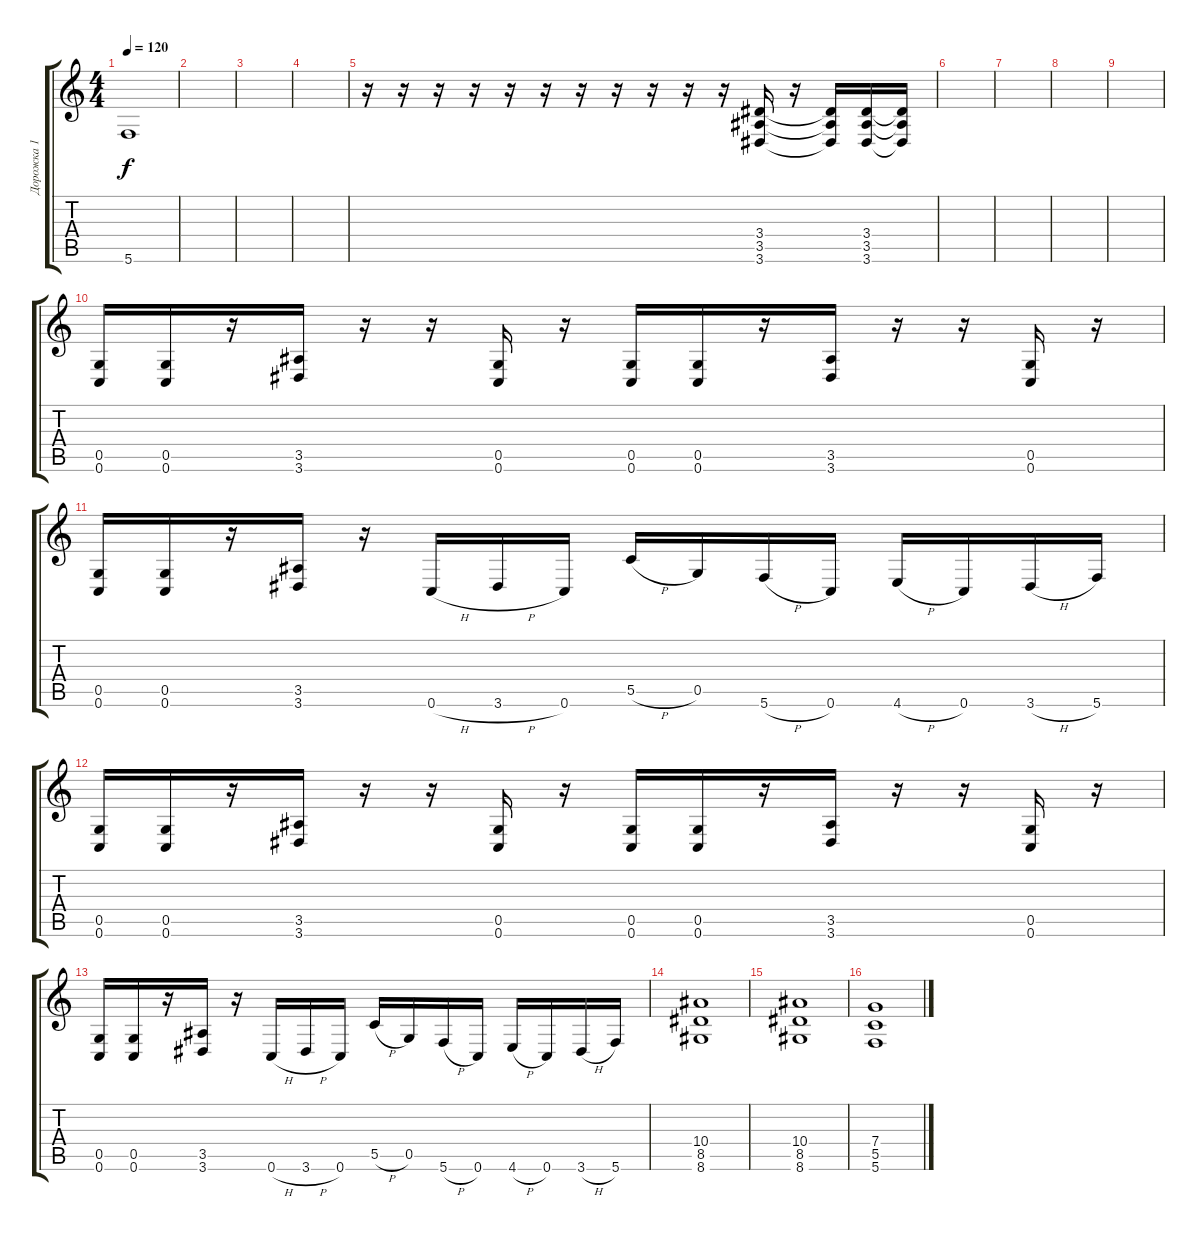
\track ("Дорожка 1" "Дорожка 1") {instrument distortionguitar}
\staff {score tabs}
\tuning (D4 A3 F3 C3 G2 C2) {hide}
\ts (4 4)
\tempo 120
\clef g2
\ks c
5.6{t}.1{dy f} |
|
|
|
r.16 r.16 r.16 r.16 r.16 r.16 r.16 r.16 r.16 r.16 r.16 (3.4 3.5 3.6).16 r.16 (3.4{t} 3.5{t} 3.6{t}).16 (3.4 3.5 3.6).16 (3.4{t} 3.5{t} 3.6{t}).16 |
|
|
|
|
(0.5 0.6).16 (0.5 0.6).16 r.16 (3.5 3.6).16 r.16 r.16 (0.5 0.6).16 r.16 (0.5 0.6).16 (0.5 0.6).16 r.16 (3.5 3.6).16 r.16 r.16 (0.5 0.6).16 r.16 |
(0.5 0.6).16 (0.5 0.6).16 r.16 (3.5 3.6).16 r.16 0.6{h}.16 3.6{h}.16 0.6.16 5.5{h}.16 0.5.16 5.6{h}.16 0.6.16 4.6{h}.16 0.6.16 3.6{h}.16 5.6.16 |
(0.5 0.6).16 (0.5 0.6).16 r.16 (3.5 3.6).16 r.16 r.16 (0.5 0.6).16 r.16 (0.5 0.6).16 (0.5 0.6).16 r.16 (3.5 3.6).16 r.16 r.16 (0.5 0.6).16 r.16 |
(0.5 0.6).16 (0.5 0.6).16 r.16 (3.5 3.6).16 r.16 0.6{h}.16 3.6{h}.16 0.6.16 5.5{h}.16 0.5.16 5.6{h}.16 0.6.16 4.6{h}.16 0.6.16 3.6{h}.16 5.6.16 |
(10.4 8.5 8.6).1 |
(10.4 8.5 8.6).1 |
(7.4 5.5 5.6).1
